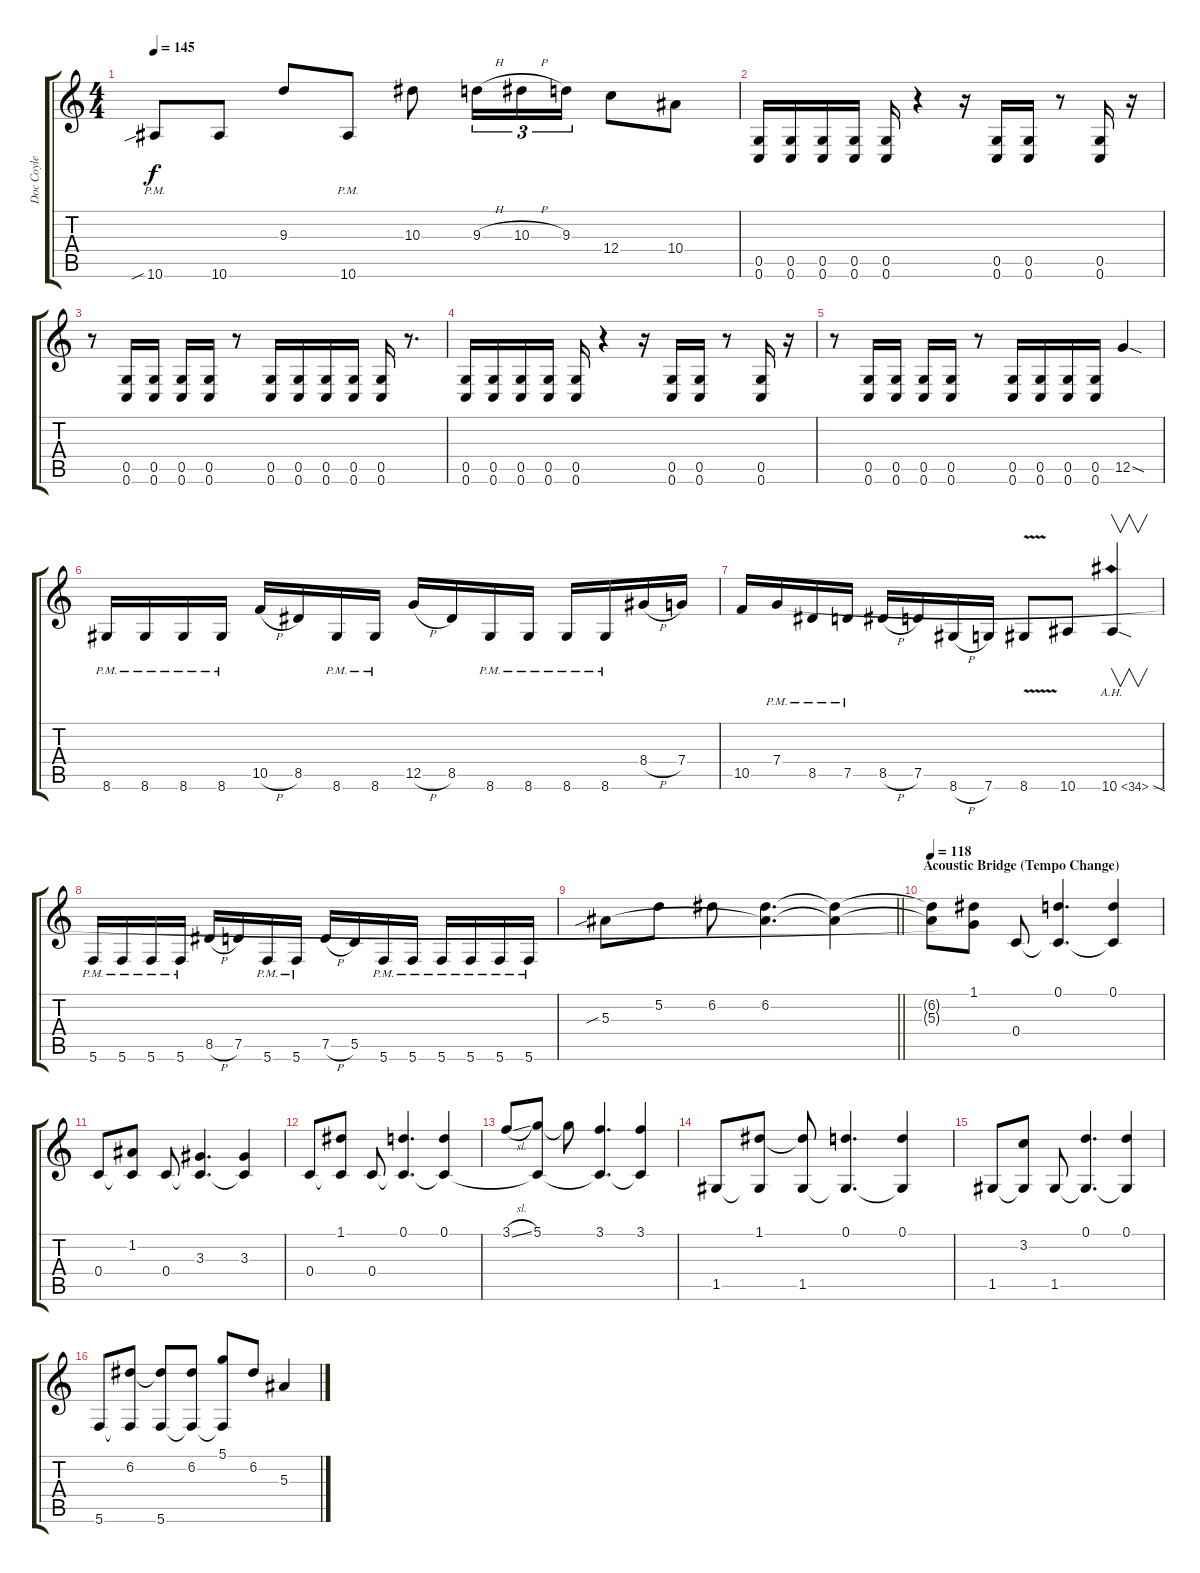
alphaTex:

\track ("Doc Coyle" "Doc Coyle") {instrument distortionguitar}
\staff {score tabs}
\tuning (D4 A3 F3 C3 G2 C2) {hide}
\ts (4 4)
\tempo 145
\clef g2
\ks c
10.6{sib pm}.8{dy f} 10.6.8 9.3.8 10.6{pm}.8 10.3.8 9.3{h}.16{tu (3 2)} 10.3{h}.16{tu (3 2)} 9.3.16{tu (3 2)} 12.4.8 10.4.8 |
(0.5 0.6).16{balance 0} (0.5 0.6).16 (0.5 0.6).16 (0.5 0.6).16 (0.5 0.6).16 r.4 r.16 (0.5 0.6).16 (0.5 0.6).16 r.8 (0.5 0.6).16 r.16 |
r.8 (0.5 0.6).16 (0.5 0.6).16 (0.5 0.6).16 (0.5 0.6).16 r.8 (0.5 0.6).16 (0.5 0.6).16 (0.5 0.6).16 (0.5 0.6).16 (0.5 0.6).16 r.8{d} |
(0.5 0.6).16 (0.5 0.6).16 (0.5 0.6).16 (0.5 0.6).16 (0.5 0.6).16 r.4 r.16 (0.5 0.6).16 (0.5 0.6).16 r.8 (0.5 0.6).16 r.16 |
r.8 (0.5 0.6).16 (0.5 0.6).16 (0.5 0.6).16 (0.5 0.6).16 r.8 (0.5 0.6).16 (0.5 0.6).16 (0.5 0.6).16 (0.5 0.6).16 12.5{sod}.4 |
8.6{pm}.16{balance 0} 8.6{pm}.16 8.6{pm}.16 8.6{pm}.16 10.5{h}.16 8.5.16 8.6{pm}.16 8.6{pm}.16 12.5{h}.16 8.5.16 8.6{pm}.16 8.6{pm}.16 8.6{pm}.16 8.6{pm}.16 8.4{h}.16 7.4.16 |
10.5.16 7.4{pm}.16 8.5{pm}.16 7.5{pm}.16 8.5{h}.16 7.5.16 8.6{h}.16 7.6.16 8.6{v}.8 10.6.8 10.6{ah 24 sod}.4{v} |
5.6{pm}.16 5.6{pm}.16 5.6{pm}.16 5.6{pm}.16 8.5{h}.16 7.5.16 5.6{pm}.16 5.6{pm}.16 7.5{h}.16 5.5.16 5.6{pm}.16 5.6{pm}.16 5.6{pm}.16 5.6{pm}.16 5.6{pm}.16 5.6{pm}.16 |
\barLineRight lightlight
5.3{sib}.8{volume 11 balance 0 instrument acousticguitarsteel} 5.2.8 6.2.8 (6.2 5.3{t}).4{d} (6.2{t} 5.3{t}).4 |
\section ("" "Acoustic Bridge (Tempo Change)")
\tempo 118
(6.2{t} 5.3{t}).8{volume 3 instrument electricguitarclean} (1.1 7.4{t}).8 0.4.8 (0.1 0.4{t}).4{d} (0.1 0.4{t}).4 |
0.4.8{volume 12} (1.2 0.4{t}).8 0.4.8 (3.3 0.4{t}).4{d} (3.3 0.4{t}).4 |
0.4.8 (1.1 0.4{t}).8 0.4.8 (0.1 0.4{t}).4{d} (0.1 0.4{t}).4 |
3.1{sl}.8 (5.1 0.4{t}).8 5.1{t}.8 (3.1 0.4{t}).4{d} (3.1 0.4{t}).4 |
1.5.8 (1.1 1.5{t}).8 (1.1{t} 1.5).8 (0.1 1.5{t}).4{d} (0.1 1.5{t}).4 |
1.5.8 (3.2 1.5{t}).8 1.5.8 (0.1 1.5{t}).4{d} (0.1 1.5{t}).4 |
5.6.8 (6.2 5.6{t}).8 (6.2{t} 5.6).8 (6.2 5.6{t}).8 (5.1 5.6{t}).8 6.2.8 5.3.4
